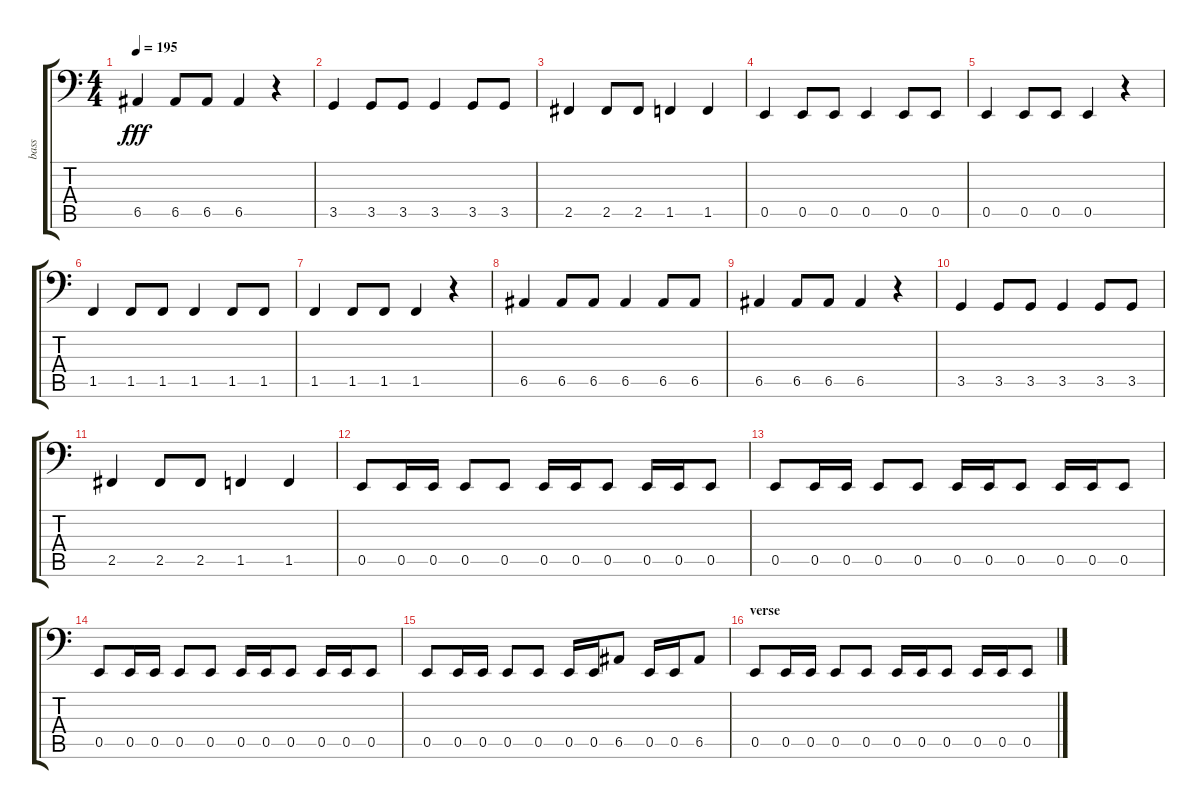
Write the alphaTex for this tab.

\track ("bass" "bass") {instrument electricbassfinger}
\staff {score tabs}
\tuning (C3 G2 D2 A1 E1 B0) {hide}
\ts (4 4)
\tempo 195
\clef f4
\ks c
6.5.4{dy fff} 6.5.8 6.5.8 6.5.4 r.4 |
3.5.4 3.5.8 3.5.8 3.5.4 3.5.8 3.5.8 |
2.5.4 2.5.8 2.5.8 1.5.4 1.5.4 |
0.5.4 0.5.8 0.5.8 0.5.4 0.5.8 0.5.8 |
0.5.4 0.5.8 0.5.8 0.5.4 r.4 |
1.5.4 1.5.8 1.5.8 1.5.4 1.5.8 1.5.8 |
1.5.4 1.5.8 1.5.8 1.5.4 r.4 |
6.5.4 6.5.8 6.5.8 6.5.4 6.5.8 6.5.8 |
6.5.4 6.5.8 6.5.8 6.5.4 r.4 |
3.5.4 3.5.8 3.5.8 3.5.4 3.5.8 3.5.8 |
2.5.4 2.5.8 2.5.8 1.5.4 1.5.4 |
\section ("" "")
0.5.8 0.5.16 0.5.16 0.5.8 0.5.8 0.5.16 0.5.16 0.5.8 0.5.16 0.5.16 0.5.8 |
0.5.8 0.5.16 0.5.16 0.5.8 0.5.8 0.5.16 0.5.16 0.5.8 0.5.16 0.5.16 0.5.8 |
0.5.8 0.5.16 0.5.16 0.5.8 0.5.8 0.5.16 0.5.16 0.5.8 0.5.16 0.5.16 0.5.8 |
0.5.8 0.5.16 0.5.16 0.5.8 0.5.8 0.5.16 0.5.16 6.5.8 0.5.16 0.5.16 6.5.8 |
\section ("" "verse")
0.5.8 0.5.16 0.5.16 0.5.8 0.5.8 0.5.16 0.5.16 0.5.8 0.5.16 0.5.16 0.5.8
